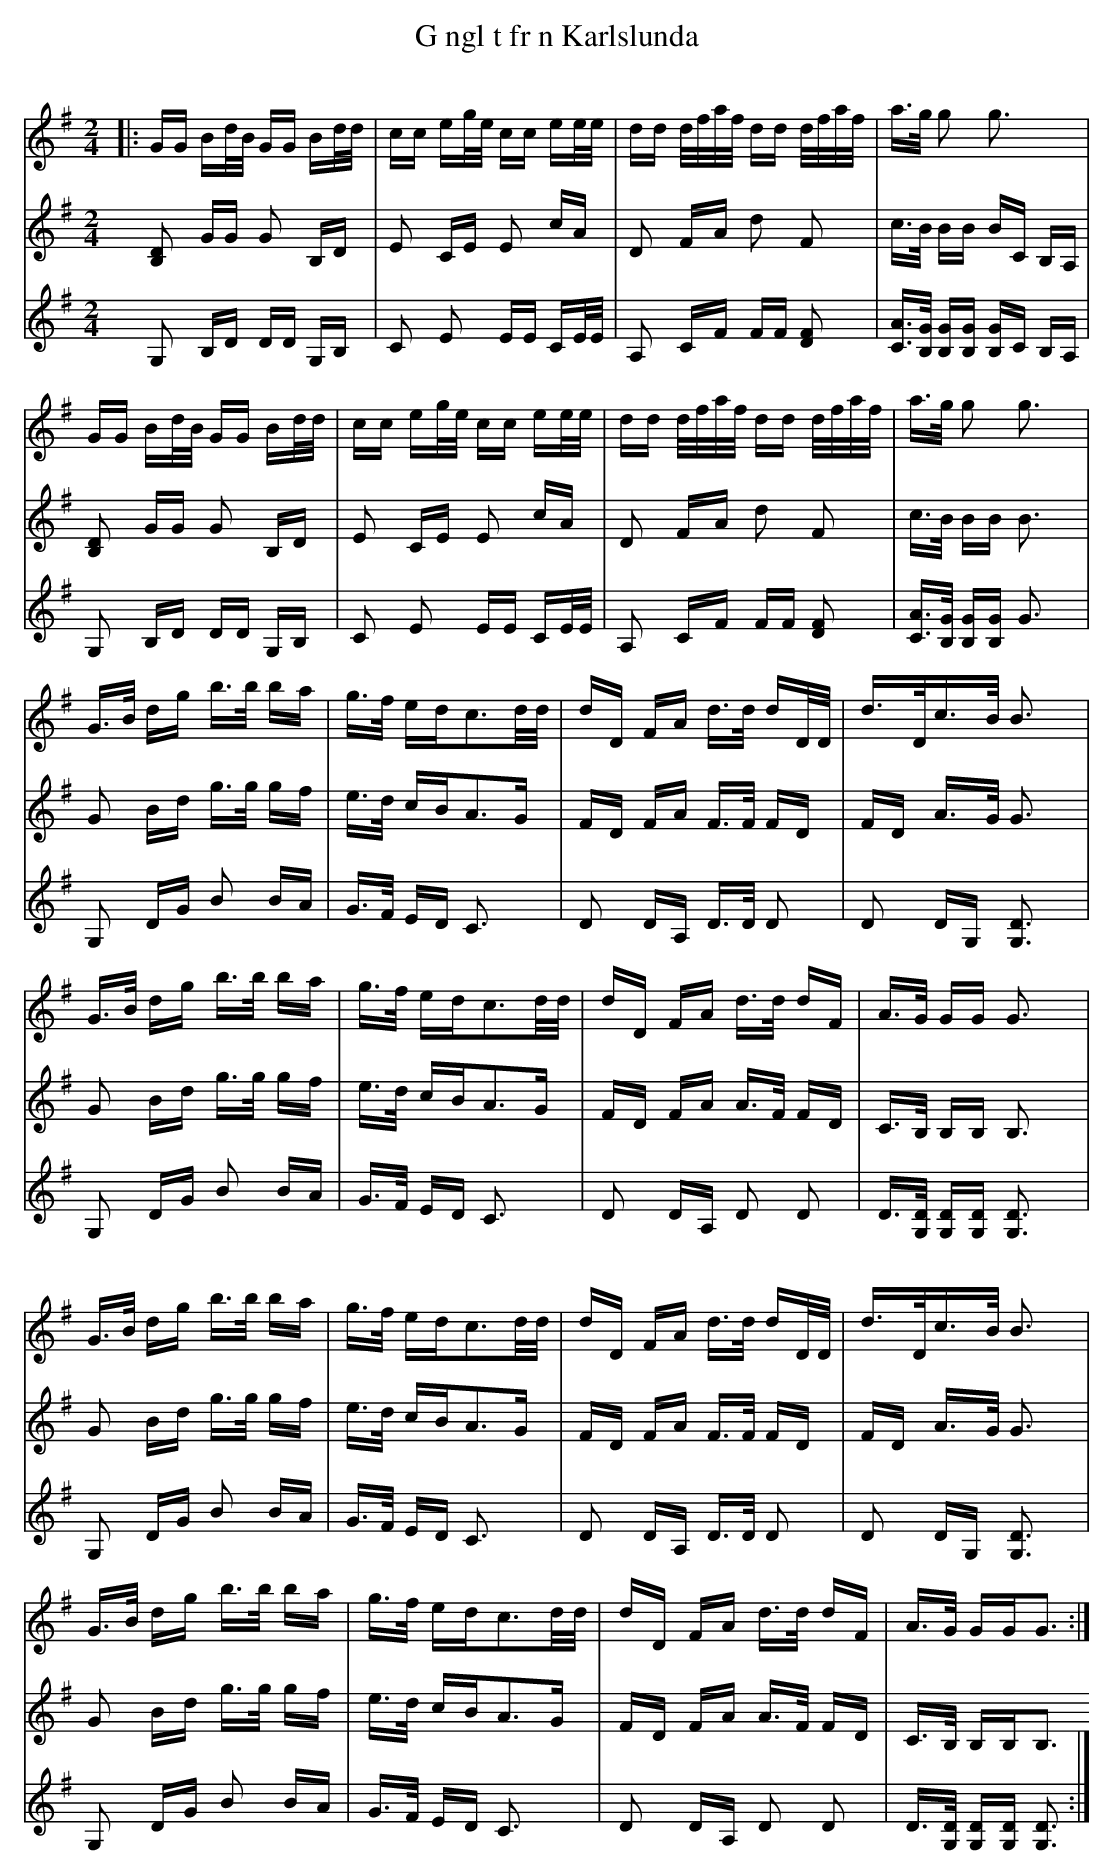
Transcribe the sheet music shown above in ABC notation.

X:1
T: G ngl t fr n Karlslunda
M: 2/4
L: 1/16
Q:
K:G % 1 sharps
|:GG Bd/2B/2 GG Bd/2d/2| \
cc eg/2e/2 cc ee/2e/2| \
dd d/2f/2a/2f/2 dd d/2f/2a/2f/2| \
a3/2g/2 g2 g3x|
GG Bd/2B/2 GG Bd/2d/2| \
cc eg/2e/2 cc ee/2e/2| \
dd d/2f/2a/2f/2 dd d/2f/2a/2f/2| \
a3/2g/2 g2 g3x|
G3/2B/2 dg b3/2b/2 ba| \
g3/2f/2 ed2<c2d/2d/2| \
dD FA d3/2d/2 dD/2D/2| \
d3/2D<cB/2 B3x|
G3/2B/2 dg b3/2b/2 ba| \
g3/2f/2 ed2<c2d/2d/2| \
dD FA d3/2d/2 dF| \
A3/2G/2 GG G3x|
G3/2B/2 dg b3/2b/2 ba| \
g3/2f/2 ed2<c2d/2d/2| \
dD FA d3/2d/2 dD/2D/2| \
d3/2D<cB/2 B3x|
G3/2B/2 dg b3/2b/2 ba| \
g3/2f/2 ed2<c2d/2d/2| \
dD FA d3/2d/2 dF| \
A3/2G/2 GG2<G2:|
V:2
[D2B,2] GG G2 B,D| \
E2 CE E2 cA| \
D2 FA d2 F2| \
c3/2B/2 BB BC B,A,|
[D2B,2] GG G2 B,D| \
E2 CE E2 cA| \
D2 FA d2 F2| \
c3/2B/2 BB B3x|
G2 Bd g3/2g/2 gf| \
e3/2d/2 cB2<A2G| \
FD FA F3/2F/2 FD| \
FD A3/2G/2 G3x|
G2 Bd g3/2g/2 gf| \
e3/2d/2 cB2<A2G| \
FD FA A3/2F/2 FD| \
C3/2B,/2 B,B, B,3x|
G2 Bd g3/2g/2 gf| \
e3/2d/2 cB2<A2G| \
FD FA F3/2F/2 FD| \
FD A3/2G/2 G3x|
G2 Bd g3/2g/2 gf| \
e3/2d/2 cB2<A2G| \
FD FA A3/2F/2 FD| \
C3/2B,/2 B,B,2<B,2
V:3
G,2 B,D DD G,B,| \
C2 E2 EE CE/2E/2| \
A,2 CF FF [F2D2]| \
[A3/2C3/2][G/2B,/2] [GB,][GB,] [GB,]C B,A,|
G,2 B,D DD G,B,| \
C2 E2 EE CE/2E/2| \
A,2 CF FF [F2D2]| \
[A3/2C3/2][G/2B,/2] [GB,][GB,] G3x|
G,2 DG B2 BA| \
G3/2F/2 ED C3x| \
D2 DA, D3/2D/2 D2| \
D2 DG, [D3G,3]x|
G,2 DG B2 BA| \
G3/2F/2 ED C3x| \
D2 DA, D2 D2| \
D3/2[D/2G,/2] [DG,][DG,] [D3G,3]x|
G,2 DG B2 BA| \
G3/2F/2 ED C3x| \
D2 DA, D3/2D/2 D2| \
D2 DG, [D3G,3]x|
G,2 DG B2 BA| \
G3/2F/2 ED C3x| \
D2 DA, D2 D2| \
D3/2[D/2G,/2] [DG,][DG,] [D3G,3]:|
